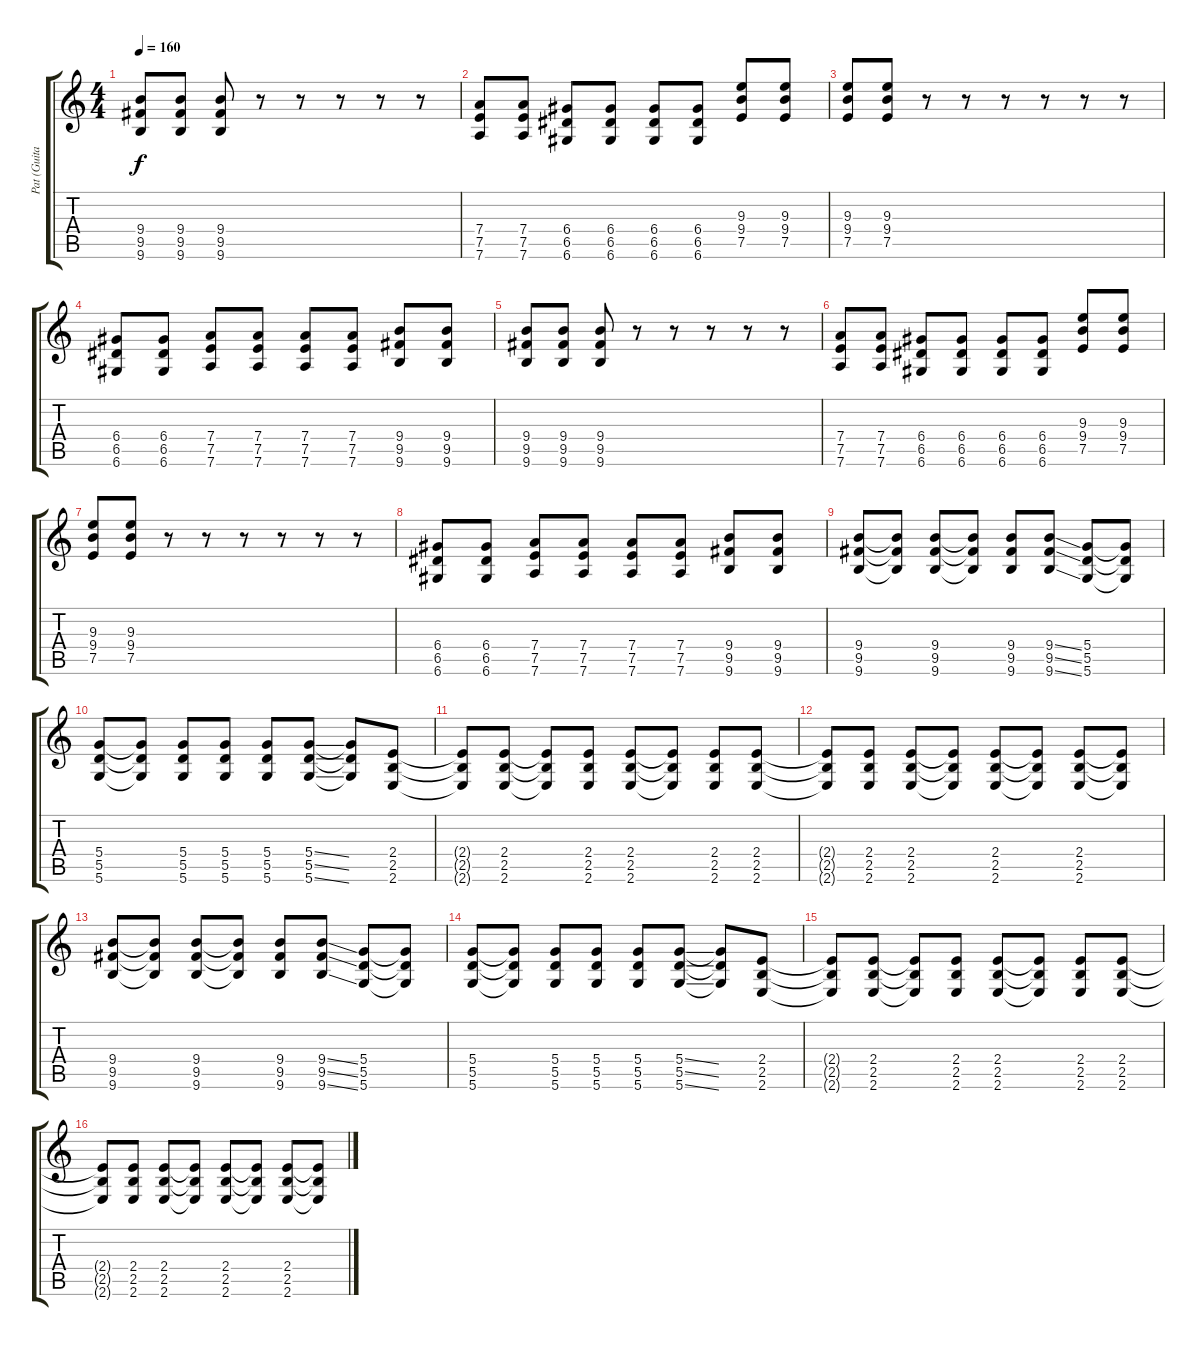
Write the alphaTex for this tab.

\track ("Pat (Guitar)" "Pat (Guita") {instrument distortionguitar}
\staff {score tabs}
\tuning (E4 B3 G3 D3 A2 D2) {hide}
\ts (4 4)
\tempo 160
\clef g2
\ks c
(9.4 9.5 9.6).8{dy f} (9.4 9.5 9.6).8 (9.4 9.5 9.6).8 r.8 r.8 r.8 r.8 r.8 |
(7.4 7.5 7.6).8 (7.4 7.5 7.6).8 (6.4 6.5 6.6).8 (6.4 6.5 6.6).8 (6.4 6.5 6.6).8 (6.4 6.5 6.6).8 (9.3 9.4 7.5).8 (9.3 9.4 7.5).8 |
(9.3 9.4 7.5).8 (9.3 9.4 7.5).8 r.8 r.8 r.8 r.8 r.8 r.8 |
(6.4 6.5 6.6).8 (6.4 6.5 6.6).8 (7.4 7.5 7.6).8 (7.4 7.5 7.6).8 (7.4 7.5 7.6).8 (7.4 7.5 7.6).8 (9.4 9.5 9.6).8 (9.4 9.5 9.6).8 |
(9.4 9.5 9.6).8 (9.4 9.5 9.6).8 (9.4 9.5 9.6).8 r.8 r.8 r.8 r.8 r.8 |
(7.4 7.5 7.6).8 (7.4 7.5 7.6).8 (6.4 6.5 6.6).8 (6.4 6.5 6.6).8 (6.4 6.5 6.6).8 (6.4 6.5 6.6).8 (9.3 9.4 7.5).8 (9.3 9.4 7.5).8 |
(9.3 9.4 7.5).8 (9.3 9.4 7.5).8 r.8 r.8 r.8 r.8 r.8 r.8 |
(6.4 6.5 6.6).8 (6.4 6.5 6.6).8 (7.4 7.5 7.6).8 (7.4 7.5 7.6).8 (7.4 7.5 7.6).8 (7.4 7.5 7.6).8 (9.4 9.5 9.6).8 (9.4 9.5 9.6).8 |
(9.4 9.5 9.6).8 (9.4{t} 9.5{t} 9.6{t}).8 (9.4 9.5 9.6).8 (9.4{t} 9.5{t} 9.6{t}).8 (9.4 9.5 9.6).8 (9.4{ss} 9.5{ss} 9.6{ss}).8 (5.4 5.5 5.6).8 (5.4{t} 5.5{t} 5.6{t}).8 |
(5.4 5.5 5.6).8 (5.4{t} 5.5{t} 5.6{t}).8 (5.4 5.5 5.6).8 (5.4 5.5 5.6).8 (5.4 5.5 5.6).8 (5.4{ss} 5.5{ss} 5.6{ss}).8 (5.4{t} 5.5{t} 5.6{t}).8 (2.4 2.5 2.6).8 |
(2.4{t} 2.5{t} 2.6{t}).8 (2.4 2.5 2.6).8 (2.4{t} 2.5{t} 2.6{t}).8 (2.4 2.5 2.6).8 (2.4 2.5 2.6).8 (2.4{t} 2.5{t} 2.6{t}).8 (2.4 2.5 2.6).8 (2.4 2.5 2.6).8 |
(2.4{t} 2.5{t} 2.6{t}).8 (2.4 2.5 2.6).8 (2.4 2.5 2.6).8 (2.4{t} 2.5{t} 2.6{t}).8 (2.4 2.5 2.6).8 (2.4{t} 2.5{t} 2.6{t}).8 (2.4 2.5 2.6).8 (2.4{t} 2.5{t} 2.6{t}).8 |
(9.4 9.5 9.6).8 (9.4{t} 9.5{t} 9.6{t}).8 (9.4 9.5 9.6).8 (9.4{t} 9.5{t} 9.6{t}).8 (9.4 9.5 9.6).8 (9.4{ss} 9.5{ss} 9.6{ss}).8 (5.4 5.5 5.6).8 (5.4{t} 5.5{t} 5.6{t}).8 |
(5.4 5.5 5.6).8 (5.4{t} 5.5{t} 5.6{t}).8 (5.4 5.5 5.6).8 (5.4 5.5 5.6).8 (5.4 5.5 5.6).8 (5.4{ss} 5.5{ss} 5.6{ss}).8 (5.4{t} 5.5{t} 5.6{t}).8 (2.4 2.5 2.6).8 |
(2.4{t} 2.5{t} 2.6{t}).8 (2.4 2.5 2.6).8 (2.4{t} 2.5{t} 2.6{t}).8 (2.4 2.5 2.6).8 (2.4 2.5 2.6).8 (2.4{t} 2.5{t} 2.6{t}).8 (2.4 2.5 2.6).8 (2.4 2.5 2.6).8 |
(2.4{t} 2.5{t} 2.6{t}).8 (2.4 2.5 2.6).8 (2.4 2.5 2.6).8 (2.4{t} 2.5{t} 2.6{t}).8 (2.4 2.5 2.6).8 (2.4{t} 2.5{t} 2.6{t}).8 (2.4 2.5 2.6).8 (2.4{t} 2.5{t} 2.6{t}).8
